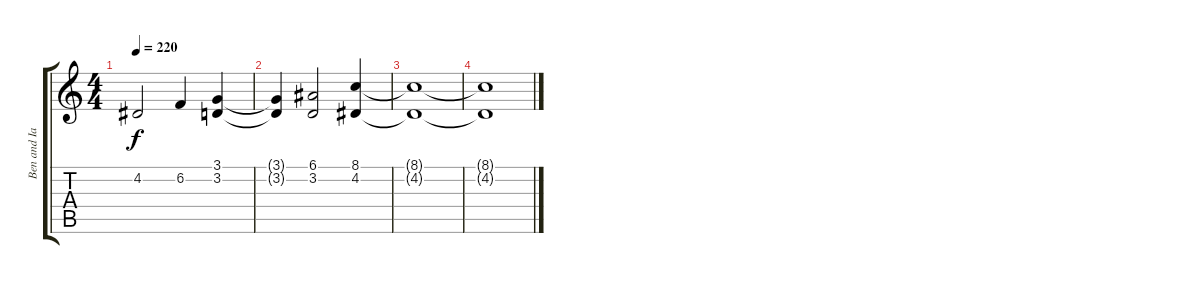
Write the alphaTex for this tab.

\track ("Ben and Ian" "Ben and Ia") {instrument electricgrandpiano}
\staff {score tabs}
\tuning (E4 B3 G3 D3 A2 E2) {hide}
\ts (4 4)
\tempo 220
\clef g2
\ks c
4.2.2{dy f} 6.2.4 (3.1 3.2).4 |
(3.1{t} 3.2{t}).4 (6.1 3.2).2 (8.1 4.2).4 |
(8.1{t} 4.2{t}).1 |
(8.1{t} 4.2{t}).1
